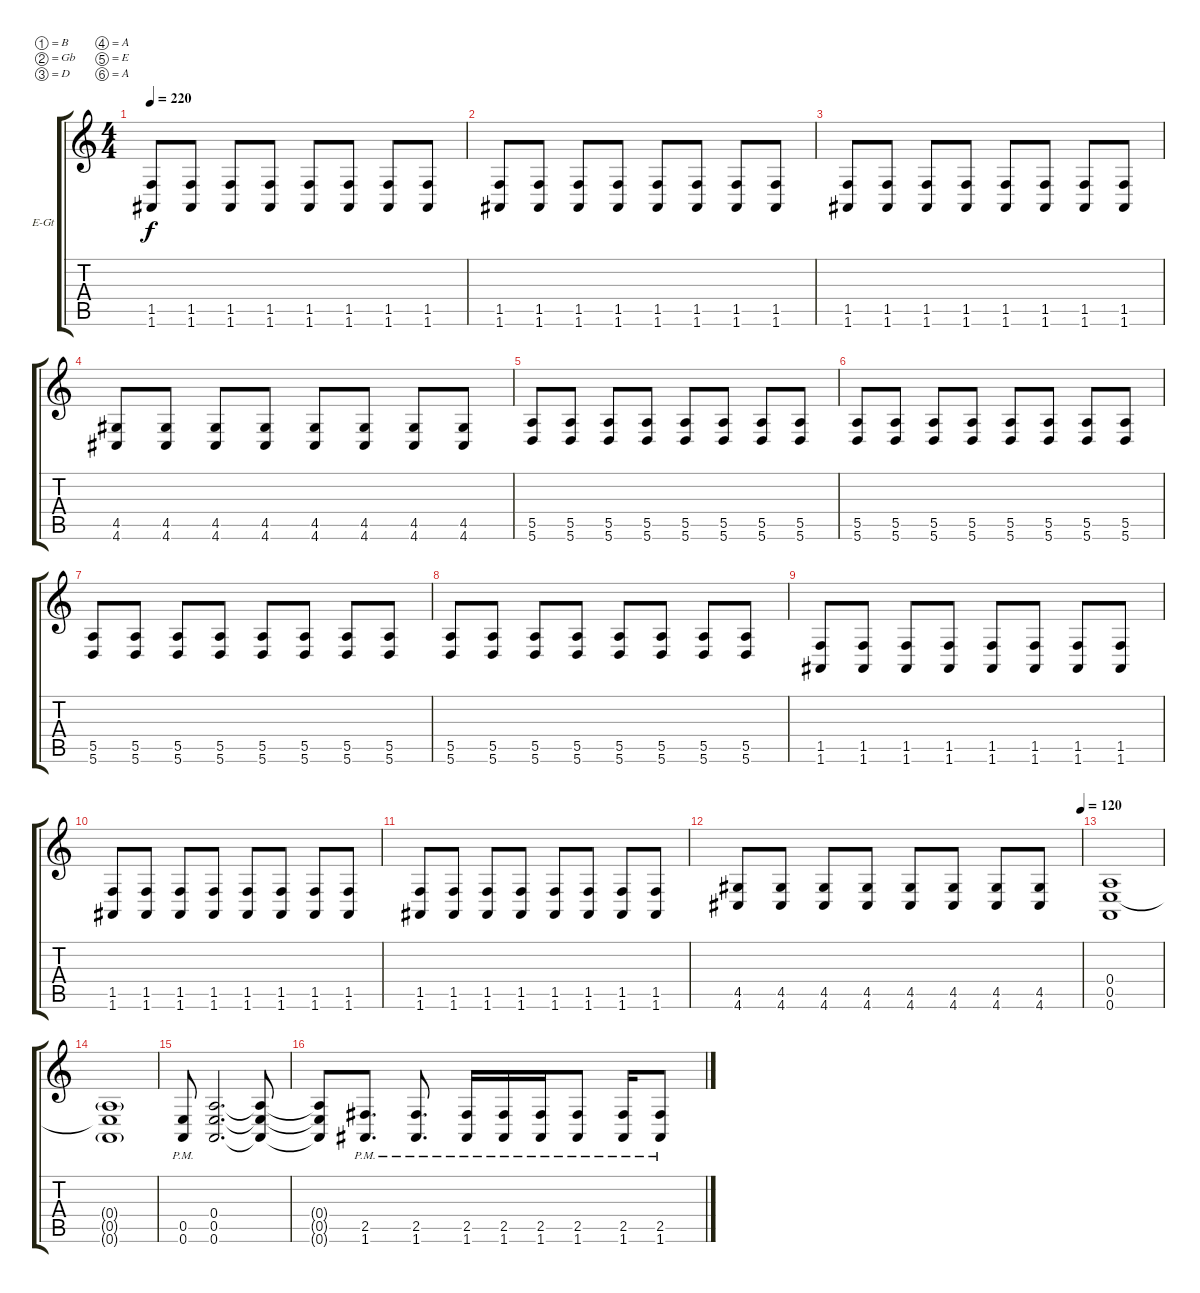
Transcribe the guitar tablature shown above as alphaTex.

\defaultSystemsLayout 4
\bracketExtendMode groupsimilarinstruments
\firstSystemTrackNameOrientation horizontal
\otherSystemsTrackNameOrientation horizontal
\track ("Electric Guitar" "E-Gt") {instrument distortionguitar}
\staff {score tabs}
\tuning (B3 Gb3 D3 A2 E2 A1)
\ts (4 4)
\tempo 220
\clef g2
\ks c
(1.5 1.6).8{dy f} (1.5 1.6).8 (1.5 1.6).8 (1.5 1.6).8 (1.6 1.5).8 (1.6 1.5).8 (1.5 1.6).8 (1.5 1.6).8 |
(1.5 1.6).8 (1.5 1.6).8 (1.5 1.6).8 (1.5 1.6).8 (1.5 1.6).8 (1.5 1.6).8 (1.5 1.6).8 (1.5 1.6).8 |
(1.5 1.6).8 (1.5 1.6).8 (1.6 1.5).8 (1.6 1.5).8 (1.5 1.6).8 (1.5 1.6).8 (1.5 1.6).8 (1.5 1.6).8 |
(4.5 4.6).8 (4.5 4.6).8 (4.5 4.6).8 (4.5 4.6).8 (4.5 4.6).8 (4.5 4.6).8 (4.5 4.6).8 (4.5 4.6).8 |
(5.6 5.5).8 (5.6 5.5).8 (5.6 5.5).8 (5.6 5.5).8 (5.6 5.5).8 (5.6 5.5).8 (5.6 5.5).8 (5.6 5.5).8 |
(5.6 5.5).8 (5.6 5.5).8 (5.6 5.5).8 (5.6 5.5).8 (5.6 5.5).8 (5.6 5.5).8 (5.6 5.5).8 (5.6 5.5).8 |
(5.5 5.6).8 (5.5 5.6).8 (5.5 5.6).8 (5.5 5.6).8 (5.5 5.6).8 (5.5 5.6).8 (5.5 5.6).8 (5.5 5.6).8 |
(5.5 5.6).8 (5.5 5.6).8 (5.5 5.6).8 (5.5 5.6).8 (5.5 5.6).8 (5.5 5.6).8 (5.5 5.6).8 (5.5 5.6).8 |
(1.5 1.6).8 (1.5 1.6).8 (1.5 1.6).8 (1.5 1.6).8 (1.6 1.5).8 (1.6 1.5).8 (1.5 1.6).8 (1.5 1.6).8 |
(1.5 1.6).8 (1.5 1.6).8 (1.5 1.6).8 (1.5 1.6).8 (1.5 1.6).8 (1.5 1.6).8 (1.5 1.6).8 (1.5 1.6).8 |
(1.5 1.6).8 (1.5 1.6).8 (1.6 1.5).8 (1.6 1.5).8 (1.5 1.6).8 (1.5 1.6).8 (1.5 1.6).8 (1.5 1.6).8 |
\tempo (120 1)
(4.5 4.6).8 (4.5 4.6).8 (4.5 4.6).8 (4.5 4.6).8 (4.5 4.6).8 (4.5 4.6).8 (4.5 4.6).8 (4.5 4.6).8 |
(0.6 0.5 0.4).1 |
(0.4{g} 0.5{t} 0.6{g}).1 |
(0.5{pm} 0.6{pm}).8 (0.4 0.5 0.6).2{d} (0.4{t} 0.5{t} 0.6{t}).8 |
(0.4{t} 0.5{t} 0.6{t}).8 (2.5{pm} 1.6{pm}).8{d} (2.5{pm} 1.6{pm}).8{d} (2.5{pm} 1.6{pm}).16 (2.5{pm} 1.6{pm}).16 (2.5{pm} 1.6{pm}).16 (2.5{pm} 1.6{pm}).8 (2.5{pm} 1.6{pm}).16 (2.5{pm} 1.6{pm}).8
